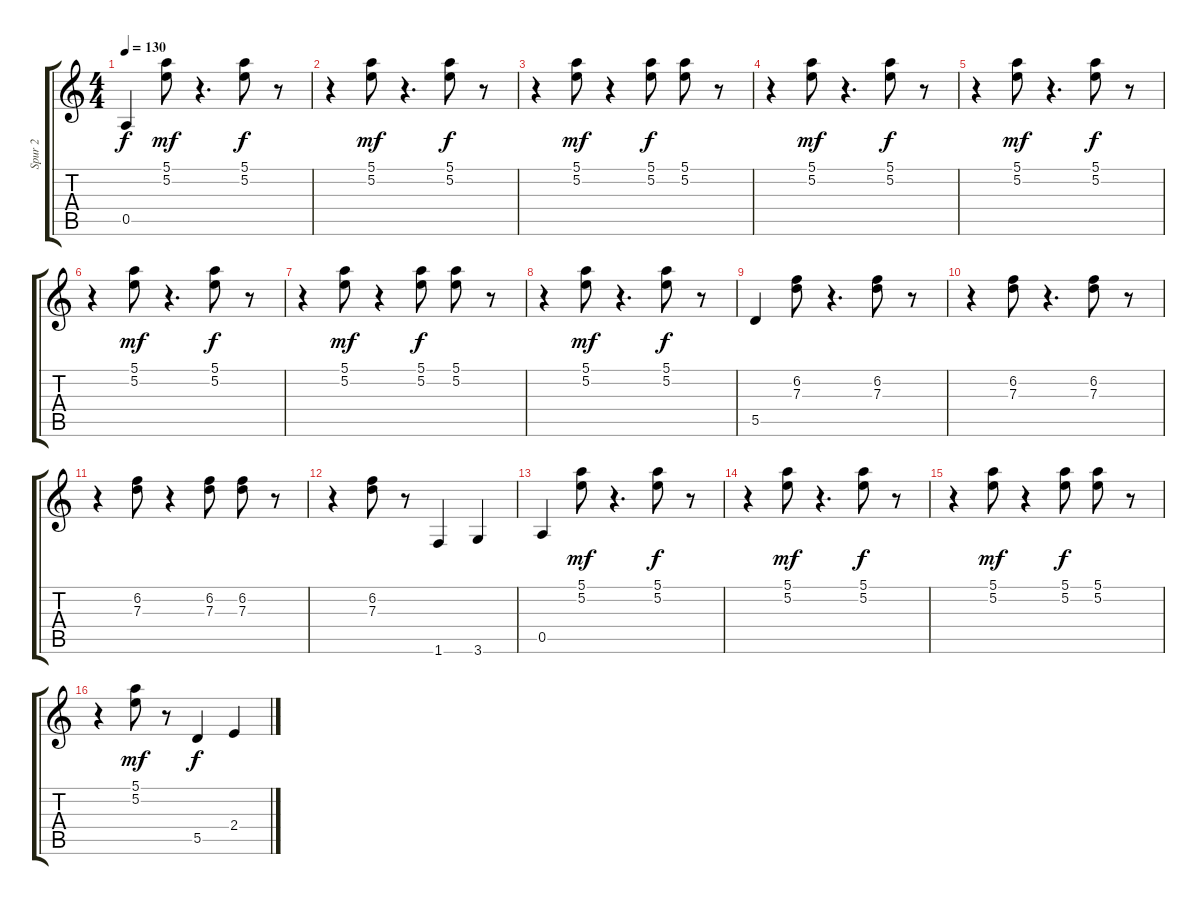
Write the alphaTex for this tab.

\track ("Spur 2" "Spur 2") {instrument distortionguitar}
\staff {score tabs}
\tuning (E4 B3 G3 D3 A2 E2) {hide}
\ts (4 4)
\tempo 130
\clef g2
\ks c
0.5.4{dy f} (5.1 5.2).8{dy mf} r.4{d} (5.1 5.2).8{dy f} r.8 |
r.4 (5.1 5.2).8{dy mf} r.4{d} (5.1 5.2).8{dy f} r.8 |
r.4 (5.1 5.2).8{dy mf} r.4 (5.1 5.2).8{dy f} (5.1 5.2).8 r.8 |
r.4 (5.1 5.2).8{dy mf} r.4{d} (5.1 5.2).8{dy f} r.8 |
r.4 (5.1 5.2).8{dy mf} r.4{d} (5.1 5.2).8{dy f} r.8 |
r.4 (5.1 5.2).8{dy mf} r.4{d} (5.1 5.2).8{dy f} r.8 |
r.4 (5.1 5.2).8{dy mf} r.4 (5.1 5.2).8{dy f} (5.1 5.2).8 r.8 |
r.4 (5.1 5.2).8{dy mf} r.4{d} (5.1 5.2).8{dy f} r.8 |
5.5.4 (6.2 7.3).8 r.4{d} (6.2 7.3).8 r.8 |
r.4 (6.2 7.3).8 r.4{d} (6.2 7.3).8 r.8 |
r.4 (6.2 7.3).8 r.4 (6.2 7.3).8 (6.2 7.3).8 r.8 |
r.4 (6.2 7.3).8 r.8 1.6.4 3.6.4 |
0.5.4 (5.1 5.2).8{dy mf} r.4{d} (5.1 5.2).8{dy f} r.8 |
r.4 (5.1 5.2).8{dy mf} r.4{d} (5.1 5.2).8{dy f} r.8 |
r.4 (5.1 5.2).8{dy mf} r.4 (5.1 5.2).8{dy f} (5.1 5.2).8 r.8 |
r.4 (5.1 5.2).8{dy mf} r.8 5.5.4{dy f} 2.4.4
